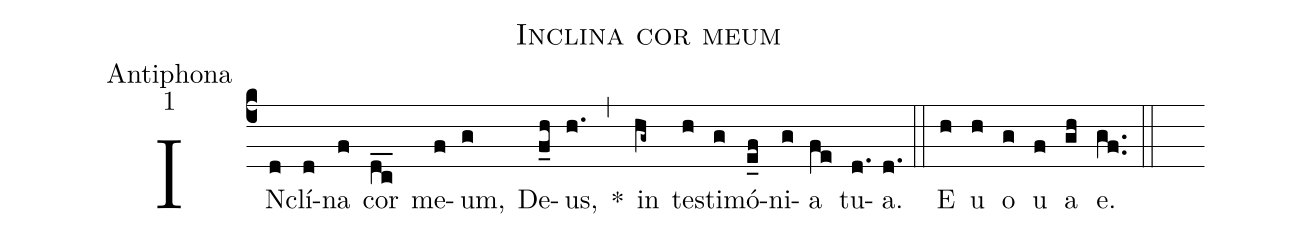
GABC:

name:Inclina cor meum;
office-part:Antiphona;
mode:1;
%%
(c4) IN(d)clí(d)na(f) cor(d_c_) me(f)um,(g) De(f_h)us,(h.) *(,) in(hg~) te(h)sti(g)mó(e_f)ni(g)a(fe) tu(d.)a.(d.) (::) E(h) u(h) o(g) u(f) a(gh) e.(gf..) (::)
